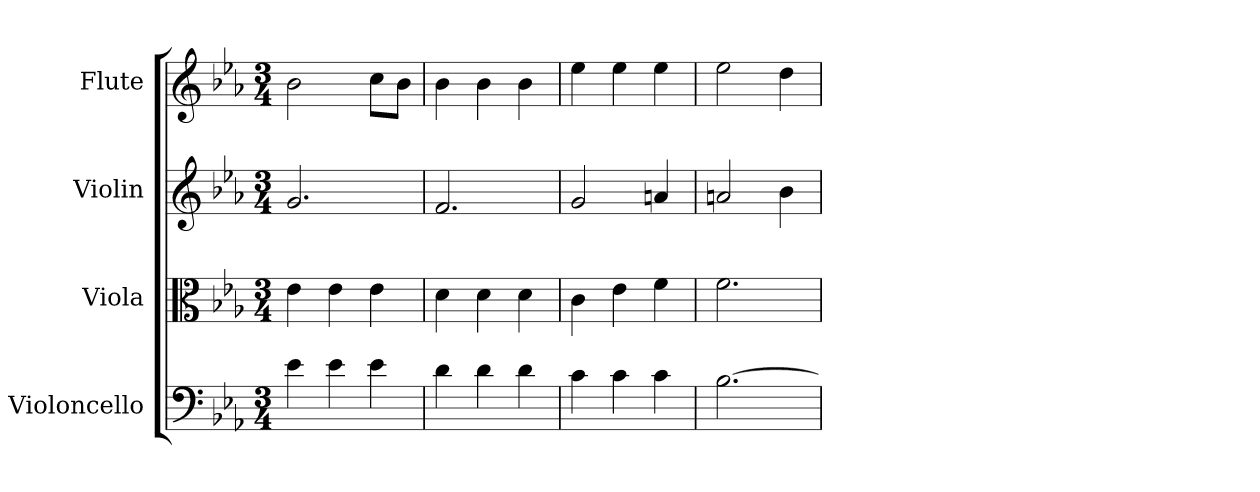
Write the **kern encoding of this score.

**kern	**kern	**kern	**kern
*part4	*part3	*part2	*part1
*staff4	*staff3	*staff2	*staff1
*I"Violoncello	*I"Viola	*I"Violin	*I"Flute
*I'Vc	*I'Vla	*I'Vln	*I'Fl
*clefF4	*clefC3	*	*
*k[b-e-a-]	*k[b-e-a-]	*k[b-e-a-]	*k[b-e-a-]
*E-:	*E-:	*E-:	*E-:
*M3/4	*M3/4	*M3/4	*M3/4
*MM112	*MM112	*MM112	*MM112
=	=	=	=
4e-	4e-	2.g	2b-
4e-	4e-	.	.
4e-	4e-	.	8ccL
.	.	.	8b-J
=2	=2	=2	=2
4d	4d	2.f	4b-
4d	4d	.	4b-
4d	4d	.	4b-
=3	=3	=3	=3
4c	4c	2g	4ee-
4c	4e-	.	4ee-
4c	4f	4an	4ee-
=4	=4	=4	=4
[2.B-	2.f	2an	2ee-
.	.	4b-	4dd
=	=	=	=
*-	*-	*-	*-
